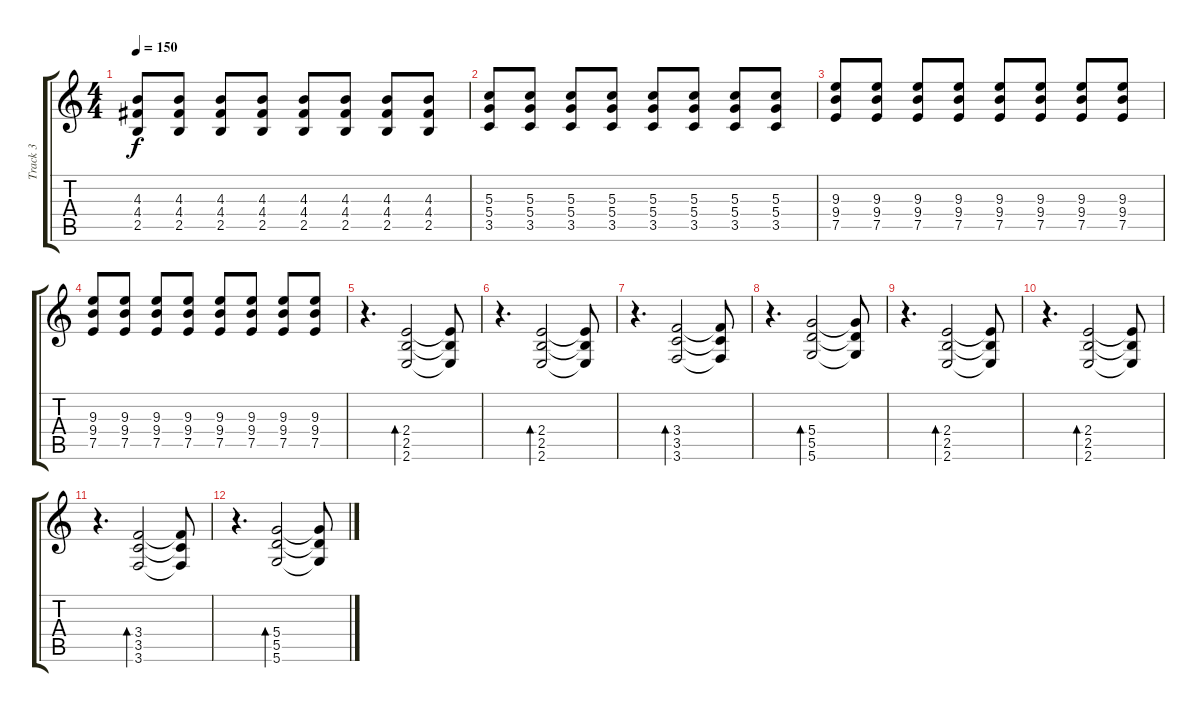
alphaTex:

\track ("Track 3" "Track 3") {instrument overdrivenguitar}
\staff {score tabs}
\tuning (E4 B3 G3 D3 A2 D2) {hide}
\ts (4 4)
\tempo 150
\clef g2
\ks c
(4.3 4.4 2.5).8{dy f} (4.3 4.4 2.5).8 (4.3 4.4 2.5).8 (4.3 4.4 2.5).8 (4.3 4.4 2.5).8 (4.3 4.4 2.5).8 (4.3 4.4 2.5).8 (4.3 4.4 2.5).8 |
(5.3 5.4 3.5).8 (5.3 5.4 3.5).8 (5.3 5.4 3.5).8 (5.3 5.4 3.5).8 (5.3 5.4 3.5).8 (5.3 5.4 3.5).8 (5.3 5.4 3.5).8 (5.3 5.4 3.5).8 |
(9.3 9.4 7.5).8 (9.3 9.4 7.5).8 (9.3 9.4 7.5).8 (9.3 9.4 7.5).8 (9.3 9.4 7.5).8 (9.3 9.4 7.5).8 (9.3 9.4 7.5).8 (9.3 9.4 7.5).8 |
(9.3 9.4 7.5).8 (9.3 9.4 7.5).8 (9.3 9.4 7.5).8 (9.3 9.4 7.5).8 (9.3 9.4 7.5).8 (9.3 9.4 7.5).8 (9.3 9.4 7.5).8 (9.3 9.4 7.5).8 |
r.4{d volume 8 instrument electricguitarclean} (2.4 2.5 2.6).2{bd 480} (2.4{t} 2.5{t} 2.6{t}).8 |
r.4{d volume 8 instrument electricguitarclean} (2.4 2.5 2.6).2{bd 480} (2.4{t} 2.5{t} 2.6{t}).8 |
r.4{d volume 8 instrument electricguitarclean} (3.4 3.5 3.6).2{bd 480} (3.4{t} 3.5{t} 3.6{t}).8 |
r.4{d volume 8 instrument electricguitarclean} (5.4 5.5 5.6).2{bd 480} (5.4{t} 5.5{t} 5.6{t}).8 |
r.4{d volume 8 instrument electricguitarclean} (2.4 2.5 2.6).2{bd 480} (2.4{t} 2.5{t} 2.6{t}).8 |
r.4{d volume 8 instrument electricguitarclean} (2.4 2.5 2.6).2{bd 480} (2.4{t} 2.5{t} 2.6{t}).8 |
r.4{d volume 8 instrument electricguitarclean} (3.4 3.5 3.6).2{bd 480} (3.4{t} 3.5{t} 3.6{t}).8 |
r.4{d volume 8 instrument electricguitarclean} (5.4 5.5 5.6).2{bd 480} (5.4{t} 5.5{t} 5.6{t}).8
